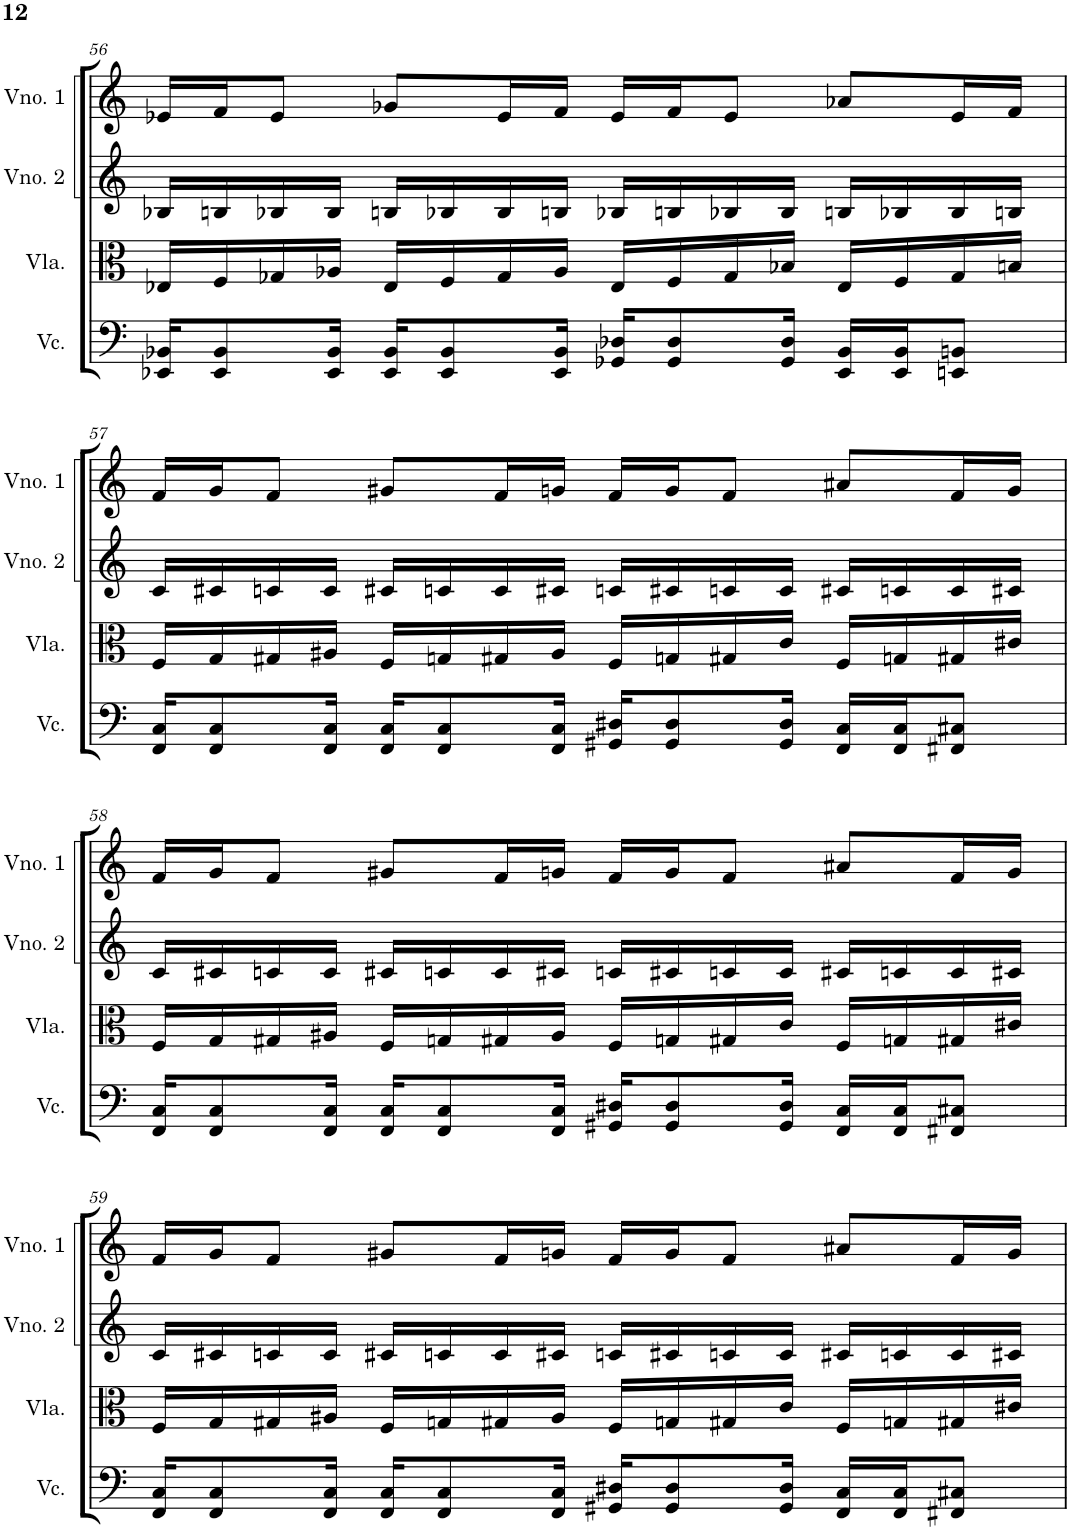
**kern	**kern	**kern	**kern
*part4	*part3	*part2	*part1
*staff4	*staff3	*staff2	*staff1
*I"Violoncelo	*I"Viola	*I"Violino 2	*I"Violino 1
*I'Vc.	*I'Vla.	*I'Vno. 2	*I'Vno. 1
!!LO:PB:g=z
*clefF4	*clefC3	*clefG2	*clefG2
*k[]	*k[]	*k[]	*k[]
*M4/4	*M4/4	*M4/4	*M4/4
=56	=56	=56	=56
16EE-X/ 16BB-X/KL	16E-X/LL	16B-X/LL	16e-X/LL
8EE-/ 8BB-/	16F/	16Bn/	16f/J
.	16G-X/	16B-X/	8e-/J
16EE-/ 16BB-/Jk	16A-X/JJ	16B-/JJ	.
16EE-/ 16BB-/KL	16E-/LL	16Bn/LL	8g-X/L
8EE-/ 8BB-/	16F/	16B-X/	.
.	16G-/	16B-/	16e-/L
16EE-/ 16BB-/Jk	16A-/JJ	16Bn/JJ	16f/JJ
16GG-X/ 16D-X/KL	16E-/LL	16B-X/LL	16e-/LL
8GG-/ 8D-/	16F/	16Bn/	16f/J
.	16G-/	16B-X/	8e-/J
16GG-/ 16D-/Jk	16B-X/JJ	16B-/JJ	.
16EE-/ 16BB-/LL	16E-/LL	16Bn/LL	8a-X/L
16EE-/ 16BB-/J	16F/	16B-X/	.
8EEn/ 8BBn/J	16G-/	16B-/	16e-/L
.	16Bn/JJ	16Bn/JJ	16f/JJ
!!LO:LB:g=z
=57	=57	=57	=57
16FF/ 16C/KL	16F/LL	16c/LL	16f/LL
8FF/ 8C/	16G/	16c#X/	16g/J
.	16G#X/	16cn/	8f/J
16FF/ 16C/Jk	16A#X/JJ	16c/JJ	.
16FF/ 16C/KL	16F/LL	16c#X/LL	8g#X/L
8FF/ 8C/	16Gn/	16cn/	.
.	16G#X/	16c/	16f/L
16FF/ 16C/Jk	16A#/JJ	16c#X/JJ	16gn/JJ
16GG#X/ 16D#X/KL	16F/LL	16cn/LL	16f/LL
8GG#/ 8D#/	16Gn/	16c#X/	16g/J
.	16G#X/	16cn/	8f/J
16GG#/ 16D#/Jk	16c/JJ	16c/JJ	.
16FF/ 16C/LL	16F/LL	16c#X/LL	8a#X/L
16FF/ 16C/J	16Gn/	16cn/	.
8FF#X/ 8C#X/J	16G#X/	16c/	16f/L
.	16c#X/JJ	16c#X/JJ	16g/JJ
!!LO:LB:g=z
=58	=58	=58	=58
16FF/ 16C/KL	16F/LL	16c/LL	16f/LL
8FF/ 8C/	16G/	16c#X/	16g/J
.	16G#X/	16cn/	8f/J
16FF/ 16C/Jk	16A#X/JJ	16c/JJ	.
16FF/ 16C/KL	16F/LL	16c#X/LL	8g#X/L
8FF/ 8C/	16Gn/	16cn/	.
.	16G#X/	16c/	16f/L
16FF/ 16C/Jk	16A#/JJ	16c#X/JJ	16gn/JJ
16GG#X/ 16D#X/KL	16F/LL	16cn/LL	16f/LL
8GG#/ 8D#/	16Gn/	16c#X/	16g/J
.	16G#X/	16cn/	8f/J
16GG#/ 16D#/Jk	16c/JJ	16c/JJ	.
16FF/ 16C/LL	16F/LL	16c#X/LL	8a#X/L
16FF/ 16C/J	16Gn/	16cn/	.
8FF#X/ 8C#X/J	16G#X/	16c/	16f/L
.	16c#X/JJ	16c#X/JJ	16g/JJ
!!LO:LB:g=z
=59	=59	=59	=59
16FF/ 16C/KL	16F/LL	16c/LL	16f/LL
8FF/ 8C/	16G/	16c#X/	16g/J
.	16G#X/	16cn/	8f/J
16FF/ 16C/Jk	16A#X/JJ	16c/JJ	.
16FF/ 16C/KL	16F/LL	16c#X/LL	8g#X/L
8FF/ 8C/	16Gn/	16cn/	.
.	16G#X/	16c/	16f/L
16FF/ 16C/Jk	16A#/JJ	16c#X/JJ	16gn/JJ
16GG#X/ 16D#X/KL	16F/LL	16cn/LL	16f/LL
8GG#/ 8D#/	16Gn/	16c#X/	16g/J
.	16G#X/	16cn/	8f/J
16GG#/ 16D#/Jk	16c/JJ	16c/JJ	.
16FF/ 16C/LL	16F/LL	16c#X/LL	8a#X/L
16FF/ 16C/J	16Gn/	16cn/	.
8FF#X/ 8C#X/J	16G#X/	16c/	16f/L
.	16c#X/JJ	16c#X/JJ	16g/JJ
=	=	=	=
*-	*-	*-	*-
